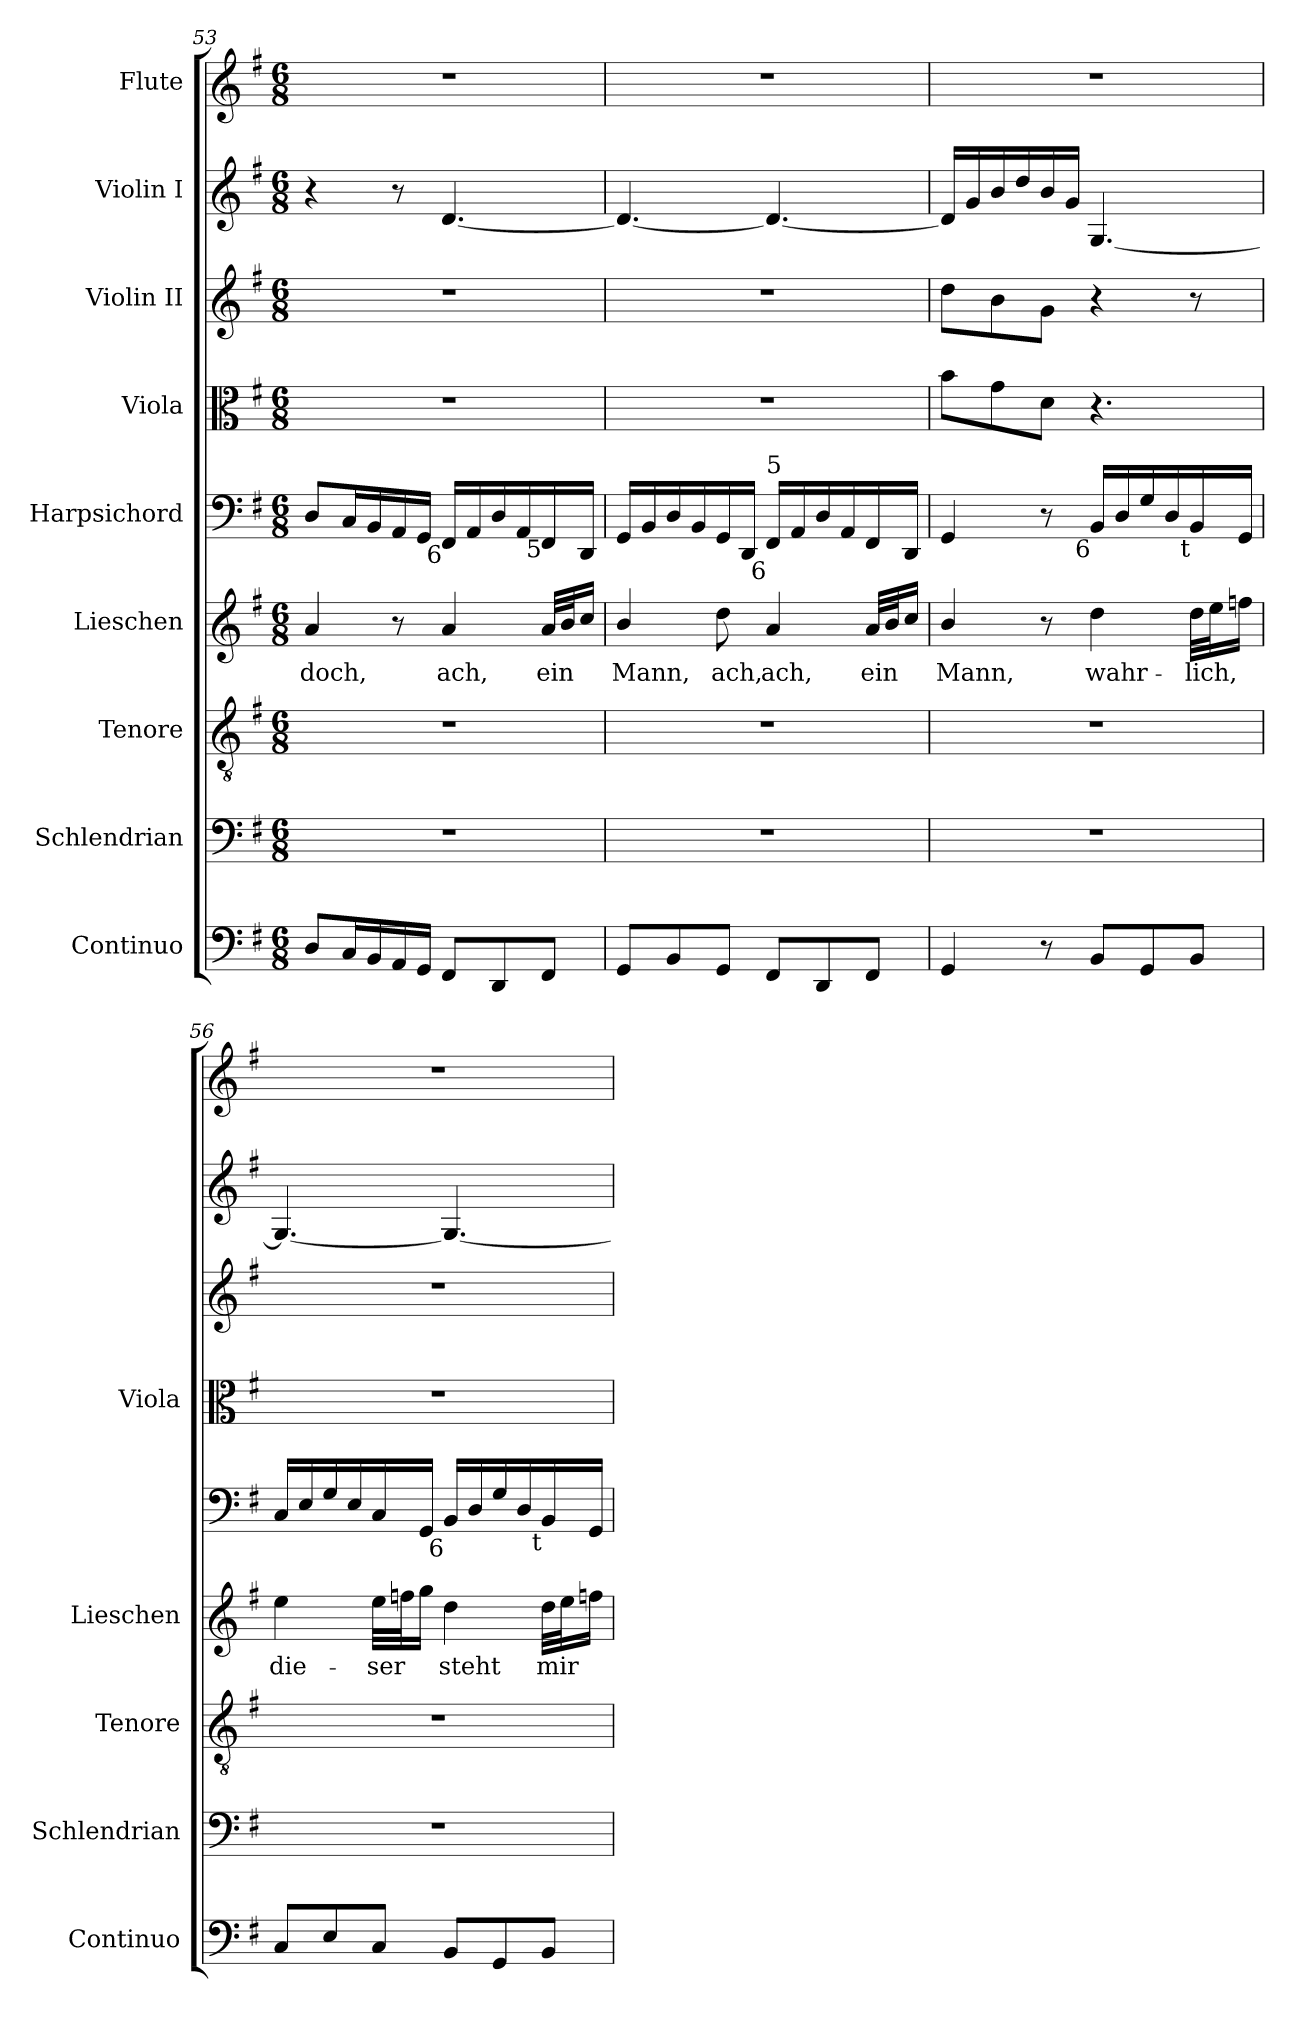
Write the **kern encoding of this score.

**kern	**kern	**kern	**kern	**text	**kern	**kern	**kern	**kern	**kern
*part9	*part8	*part7	*part6	*part6	*part5	*part4	*part3	*part2	*part1
*staff9	*staff8	*staff7	*staff6	*staff6	*staff5	*staff4	*staff3	*staff2	*staff1
*I"Continuo	*I"Schlendrian	*I"Tenore	*I"Lieschen	*	*I"Harpsichord	*I"Viola	*I"Violin II	*I"Violin I	*I"Flute
*I'Continuo	*I'Schlendrian	*I'Tenore	*I'Lieschen	*	*	*I'Viola	*	*	*
*clefF4	*clefF4	*clefGv2	*clefG2	*	*clefF4	*clefC3	*clefG2	*clefG2	*clefG2
*	*	*ITrd7c12	*	*	*	*	*	*	*
*k[f#]	*k[f#]	*k[f#]	*k[f#]	*	*k[f#]	*k[f#]	*k[f#]	*k[f#]	*k[f#]
*G:	*G:	*G:	*G:	*	*G:	*G:	*G:	*G:	*G:
*M6/8	*M6/8	*M6/8	*M6/8	*	*M6/8	*M6/8	*M6/8	*M6/8	*M6/8
=53	=53	=53	=53	=53	=53	=53	=53	=53	=53
!	!LO:N:vis=1	!LO:N:vis=1	!	!	!	!	!	!	!
!	!	!	!	!LO:LY:b:color=#000000	!	!LO:N:vis=1	!LO:N:vis=1	!	!LO:N:vis=1
8Di/L	2.r	2.r	4ai/	doch,	8Di/L	2.r	2.r	4r	2.r
16Ci/L	.	.	.	.	16Ci/L	.	.	.	.
16BBi/	.	.	.	.	16BBi/	.	.	.	.
16AAi/	.	.	8r	.	16AAi/	.	.	8r	.
16GGi/JJ	.	.	.	.	16GGi/JJ	.	.	.	.
!	!	!	!	!	!LO:TX:b:rj:t=6	!	!	!	!
!	!	!	!	!LO:LY:b:color=#000000	!	!	!	!	!
8FF#i/L	.	.	4ai/	ach,	16FF#i/LL	.	.	[4.di/	.
.	.	.	.	.	16AAi/	.	.	.	.
8DDi/	.	.	.	.	16Di/	.	.	.	.
.	.	.	.	.	16AAi/	.	.	.	.
!	!	!	!	!	!LO:TX:b:rj:t=5	!	!	!	!
!	!	!	!	!LO:LY:b:color=#000000	!	!	!	!	!
8FF#i/J	.	.	32ai/LLL	ein	16FF#i/	.	.	.	.
.	.	.	32bi/J	.	.	.	.	.	.
.	.	.	16cci/JJ	.	16DDi/JJ	.	.	.	.
=54	=54	=54	=54	=54	=54	=54	=54	=54	=54
!	!LO:N:vis=1	!LO:N:vis=1	!	!	!	!	!	!	!
!	!	!	!	!LO:LY:b:color=#000000	!	!LO:N:vis=1	!LO:N:vis=1	!	!LO:N:vis=1
8GGi/L	2.r	2.r	4bi/	Mann,	16GGi/LL	2.r	2.r	4.di/_	2.r
.	.	.	.	.	16BBi/	.	.	.	.
8BBi/	.	.	.	.	16Di/	.	.	.	.
.	.	.	.	.	16BBi/	.	.	.	.
!	!	!	!	!LO:LY:b:color=#000000	!	!	!	!	!
8GGi/J	.	.	8ddi\	ach,	16GGi/	.	.	.	.
.	.	.	.	.	16DDi/JJ	.	.	.	.
!	!	!	!	!	!LO:TX:b:rj:t=6	!	!	!	!
!	!	!	!	!	!LO:TX:t=5	!	!	!	!
!	!	!	!	!LO:LY:b:color=#000000	!	!	!	!	!
8FF#i/L	.	.	4ai/	ach,	16FF#i/LL	.	.	4.di/_	.
.	.	.	.	.	16AAi/	.	.	.	.
8DDi/	.	.	.	.	16Di/	.	.	.	.
.	.	.	.	.	16AAi/	.	.	.	.
!	!	!	!	!LO:LY:b:color=#000000	!	!	!	!	!
8FF#i/J	.	.	32ai/LLL	ein	16FF#i/	.	.	.	.
.	.	.	32bi/J	.	.	.	.	.	.
.	.	.	16cci/JJ	.	16DDi/JJ	.	.	.	.
=55	=55	=55	=55	=55	=55	=55	=55	=55	=55
!	!LO:N:vis=1	!LO:N:vis=1	!	!	!	!	!	!	!
!	!	!	!	!LO:LY:b:color=#000000	!	!	!	!	!LO:N:vis=1
4GGi/	2.r	2.r	4bi/	Mann,	4GGi/	8bi\L	8ddi\L	16di/LL]	2.r
.	.	.	.	.	.	.	.	16gi/	.
.	.	.	.	.	.	8gi\	8bi\	16bi/	.
.	.	.	.	.	.	.	.	16ddi/	.
8r	.	.	8r	.	8r	8di\J	8gi\J	16bi/	.
.	.	.	.	.	.	.	.	16gi/JJ	.
!	!	!	!	!	!LO:TX:b:rj:t=6	!	!	!	!
!	!	!	!	!LO:LY:b:color=#000000	!	!	!	!	!
8BBi/L	.	.	4ddi\	wahr-	16BBi/LL	4.r	4r	[4.Gi/	.
.	.	.	.	.	16Di/	.	.	.	.
8GGi/	.	.	.	.	16Gi/	.	.	.	.
.	.	.	.	.	16Di/	.	.	.	.
!	!	!	!	!	!LO:TX:b:rj:t=t	!	!	!	!
!	!	!	!	!LO:LY:b:color=#000000	!	!	!	!	!
8BBi/J	.	.	32ddi\LLL	-lich,	16BBi/	.	8r	.	.
.	.	.	32eei\J	.	.	.	.	.	.
.	.	.	16ffni\JJ	.	16GGi/JJ	.	.	.	.
=56	=56	=56	=56	=56	=56	=56	=56	=56	=56
!	!LO:N:vis=1	!LO:N:vis=1	!	!	!	!	!	!	!
!	!	!	!	!LO:LY:b:color=#000000	!	!LO:N:vis=1	!LO:N:vis=1	!	!LO:N:vis=1
8Ci/L	2.r	2.r	4eei\	die-	16Ci/LL	2.r	2.r	4.Gi/_	2.r
.	.	.	.	.	16Ei/	.	.	.	.
8Ei/	.	.	.	.	16Gi/	.	.	.	.
.	.	.	.	.	16Ei/	.	.	.	.
!	!	!	!	!LO:LY:b:color=#000000	!	!	!	!	!
8Ci/J	.	.	32eei\LLL	-ser	16Ci/	.	.	.	.
.	.	.	32ffni\J	.	.	.	.	.	.
.	.	.	16ggi\JJ	.	16GGi/JJ	.	.	.	.
!	!	!	!	!	!LO:TX:b:rj:t=6	!	!	!	!
!	!	!	!	!LO:LY:b:color=#000000	!	!	!	!	!
8BBi/L	.	.	4ddi\	steht	16BBi/LL	.	.	4.Gi/_	.
.	.	.	.	.	16Di/	.	.	.	.
8GGi/	.	.	.	.	16Gi/	.	.	.	.
.	.	.	.	.	16Di/	.	.	.	.
!	!	!	!	!	!LO:TX:b:rj:t=t	!	!	!	!
!	!	!	!	!LO:LY:b:color=#000000	!	!	!	!	!
8BBi/J	.	.	32ddi\LLL	mir	16BBi/	.	.	.	.
.	.	.	32eei\J	.	.	.	.	.	.
.	.	.	16ffni\JJ	.	16GGi/JJ	.	.	.	.
=	=	=	=	=	=	=	=	=	=
*-	*-	*-	*-	*-	*-	*-	*-	*-	*-
